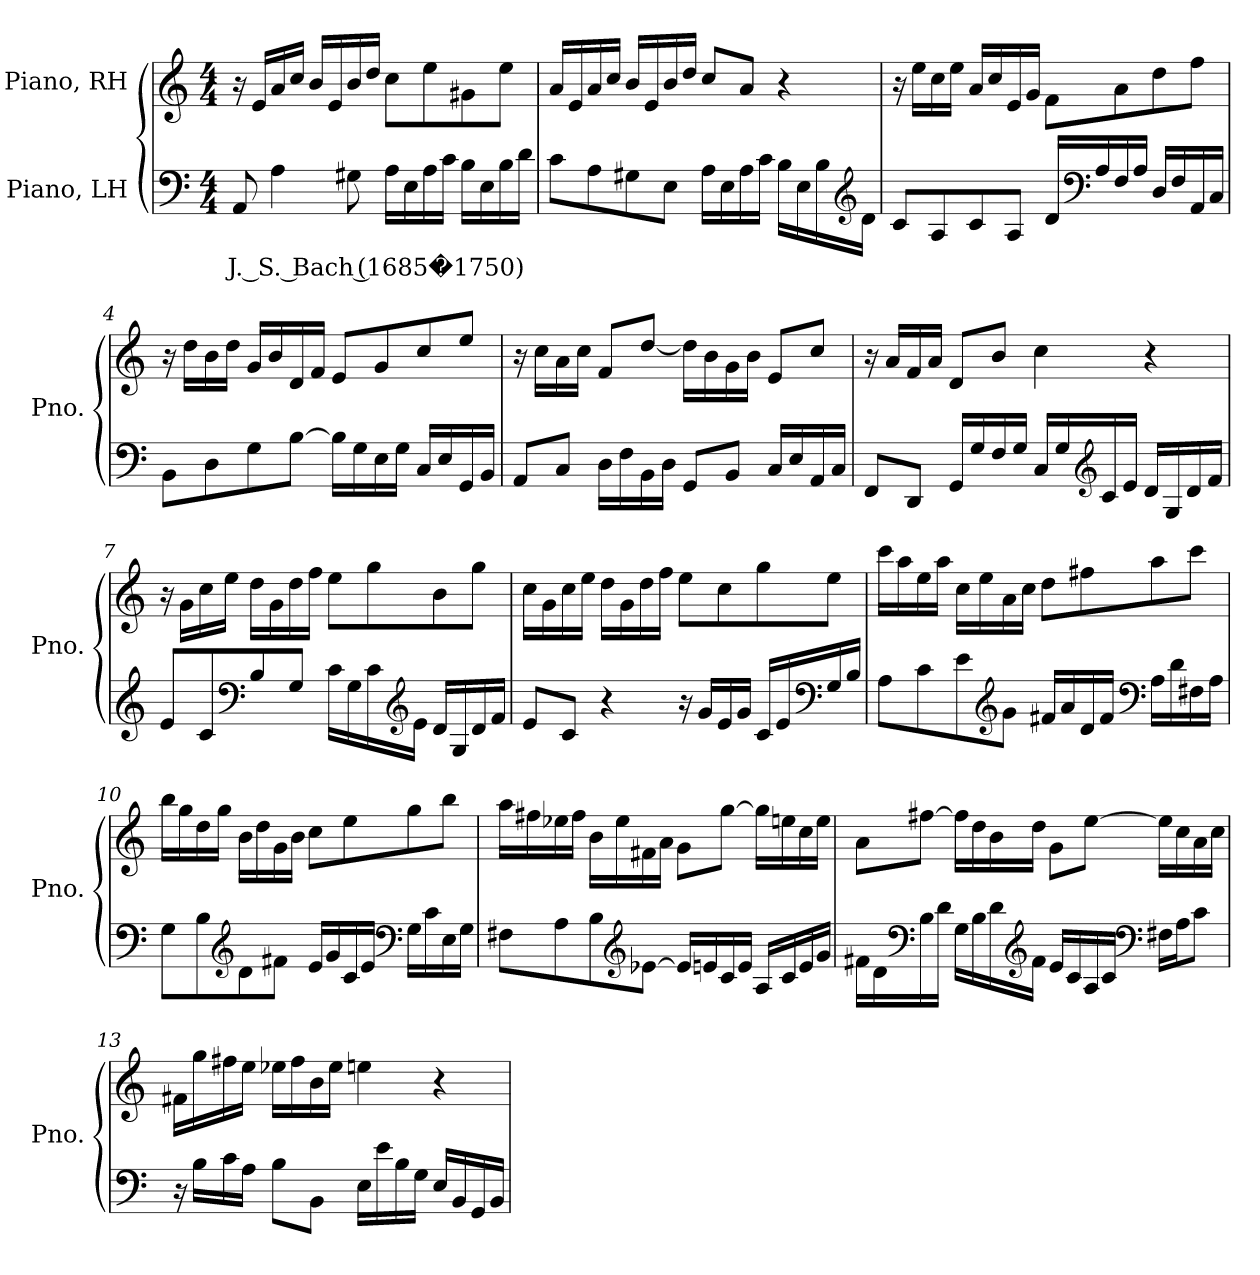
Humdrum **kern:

**kern	**text	**kern
*part2	*part2	*part1
*staff2	*staff2	*staff1
*I"Piano, LH	*	*I"Piano, RH
*I'Pno.	*	*I'Pno.
*clefF4	*	*clefG2
*k[]	*	*k[]
*M4/4	*	*M4/4
*MM100	*	*MM100
=1	=1	=1
!	!LO:LY:b	!
8AA/	J. S. Bach (1685�1750)	16r
.	.	16e/LL
4A\	.	16a/
.	.	16cc/JJ
.	.	16b/LL
.	.	16e/
8G#X\	.	16b/
.	.	16dd/JJ
16A\LL	.	8cc\L
16E\	.	.
16A\	.	8ee\
16c\JJ	.	.
16B\LL	.	8g#X\
16E\	.	.
16B\	.	8ee\J
16d\JJ	.	.
!!LO:LB:g=z
=2	=2	=2
8c\L	.	16a/LL
.	.	16e/
8A\	.	16a/
.	.	16cc/JJ
8G#X\	.	16b/LL
.	.	16e/
8E\J	.	16b/
.	.	16dd/JJ
16A\LL	.	8cc/L
16E\	.	.
16A\	.	8a/J
16c\JJ	.	.
16B\LL	.	4r
16E\	.	.
16B\	.	.
*clefG2	*	*
16d\JJ	.	.
=3	=3	=3
8c/L	.	16r
.	.	16ee\LL
8A/	.	16cc\
.	.	16ee\JJ
8c/	.	16a/LL
.	.	16cc/
8A/J	.	16e/
.	.	16g/JJ
16d/LL	.	8f\L
*clefF4	*	*
16A/	.	.
16F/	.	8a\
16A/JJ	.	.
16D/LL	.	8dd\
16F/	.	.
16AA/	.	8ff\J
16C/JJ	.	.
!!LO:LB:g=z
=4	=4	=4
8BB\L	.	16r
.	.	16dd\LL
8D\	.	16b\
.	.	16dd\JJ
8G\	.	16g/LL
.	.	16b/
[8B\J	.	16d/
.	.	16f/JJ
16B\LL]	.	8e/L
16G\	.	.
16E\	.	8g/
16G\JJ	.	.
16C/LL	.	8cc/
16E/	.	.
16GG/	.	8ee/J
16BB/JJ	.	.
=5	=5	=5
8AA/L	.	16r
.	.	16cc\LL
8C/J	.	16a\
.	.	16cc\JJ
16D\LL	.	8f/L
16F\	.	.
16BB\	.	[8dd/J
16D\JJ	.	.
8GG/L	.	16dd\LL]
.	.	16b\
8BB/J	.	16g\
.	.	16b\JJ
16C/LL	.	8e/L
16E/	.	.
16AA/	.	8cc/J
16C/JJ	.	.
!!LO:LB:g=z
=6	=6	=6
8FF/L	.	16r
.	.	16a/LL
8DD/J	.	16f/
.	.	16a/JJ
16GG/LL	.	8d/L
16G/	.	.
16F/	.	8b/J
16G/JJ	.	.
16C/LL	.	4cc\
16G/	.	.
*clefG2	*	*
16c/	.	.
16e/JJ	.	.
16d/LL	.	4r
16G/	.	.
16d/	.	.
16f/JJ	.	.
=7	=7	=7
8e/L	.	16r
.	.	16g\LL
8c/	.	16cc\
.	.	16ee\JJ
*clefF4	*	*
8B/	.	16dd\LL
.	.	16g\
8G/J	.	16dd\
.	.	16ff\JJ
16c\LL	.	8ee\L
16G\	.	.
16c\	.	8gg\
*clefG2	*	*
16e\JJ	.	.
16d/LL	.	8b\
16G/	.	.
16d/	.	8gg\J
16f/JJ	.	.
!!LO:LB:g=z
=8	=8	=8
8e/L	.	16cc\LL
.	.	16g\
8c/J	.	16cc\
.	.	16ee\JJ
4r	.	16dd\LL
.	.	16g\
.	.	16dd\
.	.	16ff\JJ
16r	.	8ee\L
16g/LL	.	.
16e/	.	8cc\
16g/JJ	.	.
16c/LL	.	8gg\
16e/	.	.
*clefF4	*	*
16G/	.	8ee\J
16B/JJ	.	.
=9	=9	=9
8A\L	.	16ccc\LL
.	.	16aa\
8c\	.	16ee\
.	.	16aa\JJ
8e\	.	16cc\LL
.	.	16ee\
*clefG2	*	*
8g\J	.	16a\
.	.	16cc\JJ
16f#X/LL	.	8dd\L
16a/	.	.
16d/	.	8ff#X\
16f#/JJ	.	.
*clefF4	*	*
16A\LL	.	8aa\
16d\	.	.
16F#X\	.	8ccc\J
16A\JJ	.	.
!!LO:LB:g=z
=10	=10	=10
8G\L	.	16bb\LL
.	.	16gg\
8B\	.	16dd\
.	.	16gg\JJ
*clefG2	*	*
8d\	.	16b\LL
.	.	16dd\
8f#X\J	.	16g\
.	.	16b\JJ
16e/LL	.	8cc\L
16g/	.	.
16c/	.	8ee\
16e/JJ	.	.
*clefF4	*	*
16G\LL	.	8gg\
16c\	.	.
16E\	.	8bb\J
16G\JJ	.	.
=11	=11	=11
8F#X\L	.	16aa\LL
.	.	16ff#X\
8A\	.	16ee-X\
.	.	16ff#\JJ
8B\	.	16b\LL
.	.	16ee-\
*clefG2	*	*
[8e-X\J	.	16f#X\
.	.	16a\JJ
16e-/LL]	.	8g\L
16en/	.	.
16c/	.	[8gg\J
16e/JJ	.	.
16A/LL	.	16gg\LL]
16c/	.	16een\
16e/	.	16cc\
16g/JJ	.	16ee\JJ
!!LO:PB:g=z
=12	=12	=12
16f#X\LL	.	8a\L
16d\	.	.
*clefF4	*	*
16B\	.	[8ff#X\J
16d\JJ	.	.
16G\LL	.	16ff#\LL]
16B\	.	16dd\
16d\	.	16b\
*clefG2	*	*
16f#\JJ	.	16dd\JJ
16e/LL	.	8g\L
16c/	.	.
16A/	.	[8ee\J
16c/JJ	.	.
*clefF4	*	*
16F#X\LL	.	16ee\LL]
16A\J	.	16cc\
8c\J	.	16a\
.	.	16cc\JJ
=13	=13	=13
16r	.	16f#X\LL
16B\LL	.	16gg\
16c\	.	16ff#X\
16A\JJ	.	16ee\JJ
8B\L	.	16ee-X\LL
.	.	16ff#\
8BB\J	.	16b\
.	.	16ee-\JJ
16E\LL	.	4een\
16e\	.	.
16B\	.	.
16G\JJ	.	.
16E/LL	.	4r
16BB/	.	.
16GG/	.	.
16BB/JJ	.	.
=	=	=
*-	*-	*-
